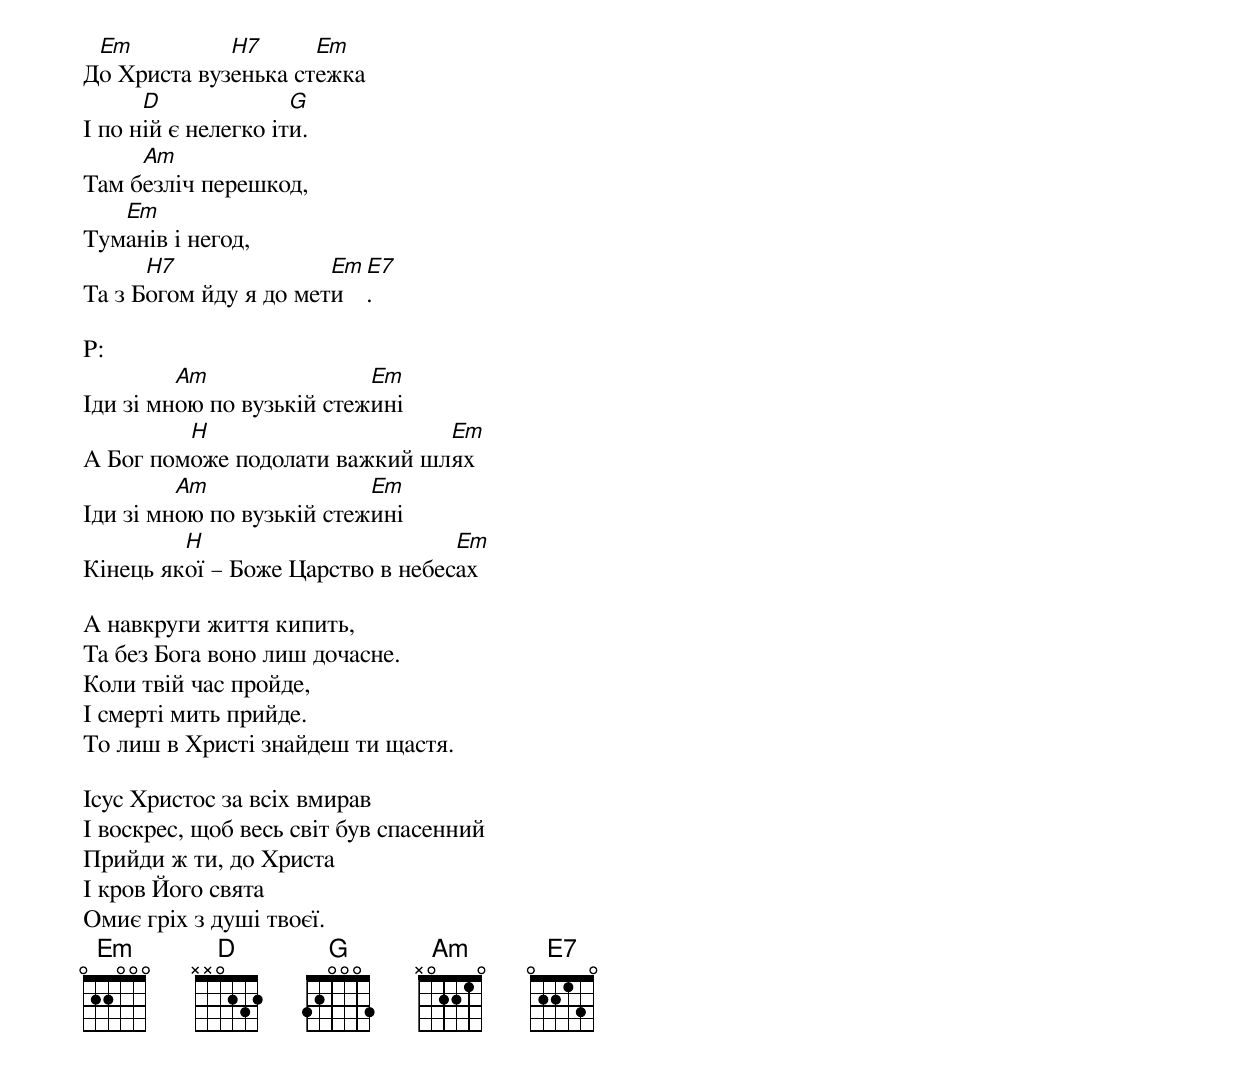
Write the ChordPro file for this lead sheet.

Д[Em]о Христа вуз[H7]енька ст[Em]ежка
І по н[D]ій є нелегко іт[G]и.
Там б[Am]езліч перешкод,
Тум[Em]анів і негод,
Та з Б[H7]огом йду я до мет[Em]и[E7].

P:
Іди зі мн[Am]ою по вузькій стеж[Em]ині
А Бог пом[H]оже подолати важкий шл[Em]ях
Іди зі мн[Am]ою по вузькій стеж[Em]ині
Кінець як[H]ої – Боже Царство в небес[Em]ах

А навкруги життя кипить,
Та без Бога воно лиш дочасне.
Коли твій час пройде,
І смерті мить прийде.
То лиш в Христі знайдеш ти щастя.

Ісус Христос за всіх вмирав
І воскрес, щоб весь світ був спасенний
Прийди ж ти, до Христа
І кров Його свята
Омиє гріх з душі твоєї.
